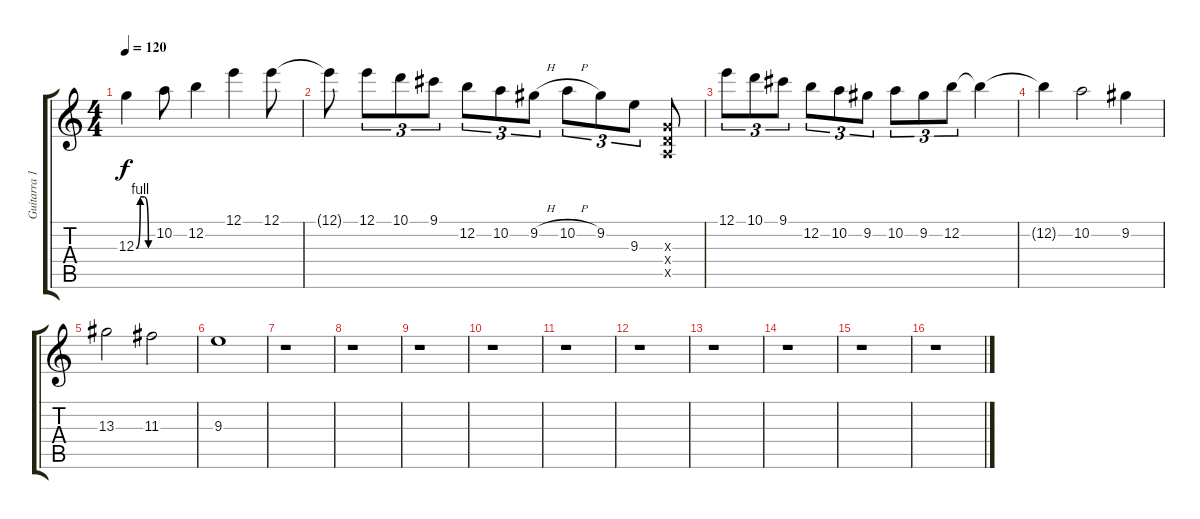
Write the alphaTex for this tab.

\track ("Guitarra 1" "Guitarra 1") {instrument distortionguitar}
\staff {score tabs}
\tuning (E4 B3 G3 D3 A2 E2) {hide}
\ts (4 4)
\tempo 120
\clef g2
\ks c
12.3{be (custom 0 0 15 4 30 4 45 0 60 0)}.4{dy f} 10.2.8 12.2.4 12.1.4 12.1.8 |
12.1{t}.8 12.1.8{tu (3 2)} 10.1.8{tu (3 2)} 9.1.8{tu (3 2)} 12.2.8{tu (3 2)} 10.2.8{tu (3 2)} 9.2{h}.8{tu (3 2)} 10.2{h}.8{tu (3 2)} 9.2.8{tu (3 2)} 9.3.8{tu (3 2)} (0.3{x} 0.4{x} 0.5{x}).8 |
12.1.8{tu (3 2)} 10.1.8{tu (3 2)} 9.1.8{tu (3 2)} 12.2.8{tu (3 2)} 10.2.8{tu (3 2)} 9.2.8{tu (3 2)} 10.2.8{tu (3 2)} 9.2.8{tu (3 2)} 12.2.8{tu (3 2)} 12.2{t}.4 |
12.2{t}.4 10.2.2 9.2.4 |
13.3.2 11.3.2 |
9.3.1 |
r.1 |
r.1 |
r.1 |
r.1 |
r.1 |
r.1 |
r.1 |
r.1 |
r.1 |
r.1
